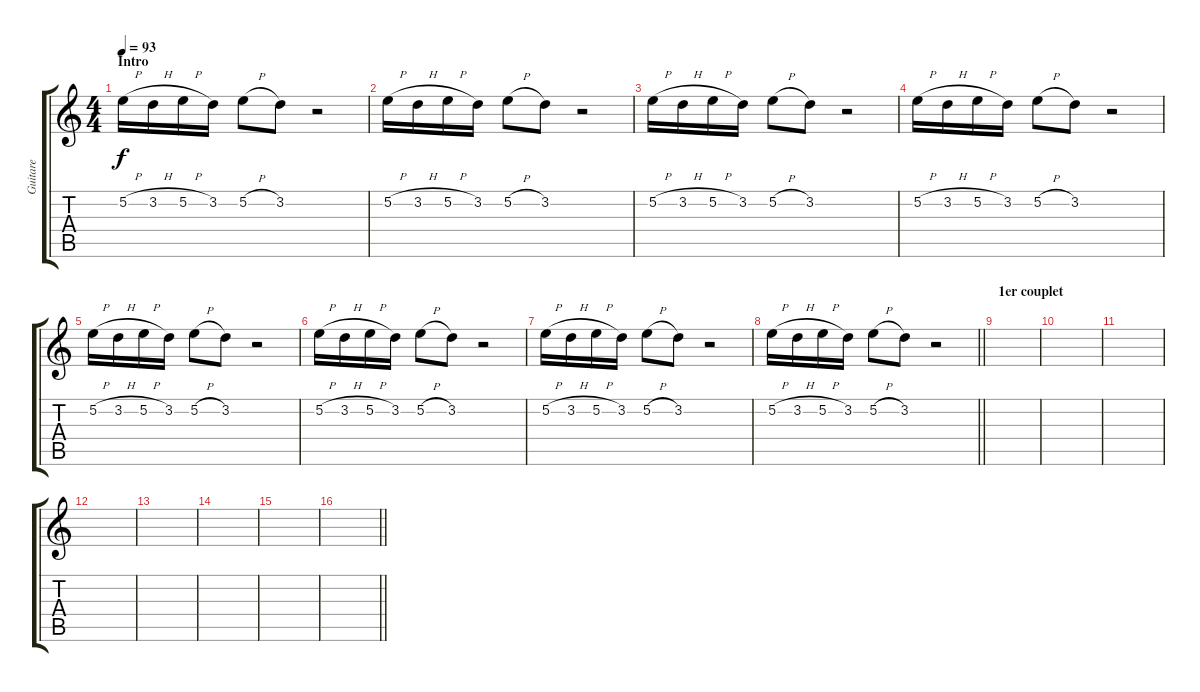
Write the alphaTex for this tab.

\track ("Guitare" "Guitare") {instrument overdrivenguitar}
\staff {score tabs}
\tuning (E4 B3 G3 D3 A2 E2) {hide}
\ts (4 4)
\section ("" "Intro")
\tempo 93
\clef g2
\ks c
5.2{h}.16{dy f instrument overdrivenguitar} 3.2{h}.16 5.2{h}.16 3.2.16 5.2{h}.8 3.2.8 r.2 |
5.2{h}.16 3.2{h}.16 5.2{h}.16 3.2.16 5.2{h}.8 3.2.8 r.2 |
5.2{h}.16 3.2{h}.16 5.2{h}.16 3.2.16 5.2{h}.8 3.2.8 r.2 |
5.2{h}.16 3.2{h}.16 5.2{h}.16 3.2.16 5.2{h}.8 3.2.8 r.2 |
5.2{h}.16 3.2{h}.16 5.2{h}.16 3.2.16 5.2{h}.8 3.2.8 r.2 |
5.2{h}.16 3.2{h}.16 5.2{h}.16 3.2.16 5.2{h}.8 3.2.8 r.2 |
5.2{h}.16 3.2{h}.16 5.2{h}.16 3.2.16 5.2{h}.8 3.2.8 r.2 |
\barLineRight lightlight
5.2{h}.16 3.2{h}.16 5.2{h}.16 3.2.16 5.2{h}.8 3.2.8 r.2 |
\section ("" "1er couplet")
|
|
|
|
|
|
|
\barLineRight lightlight
